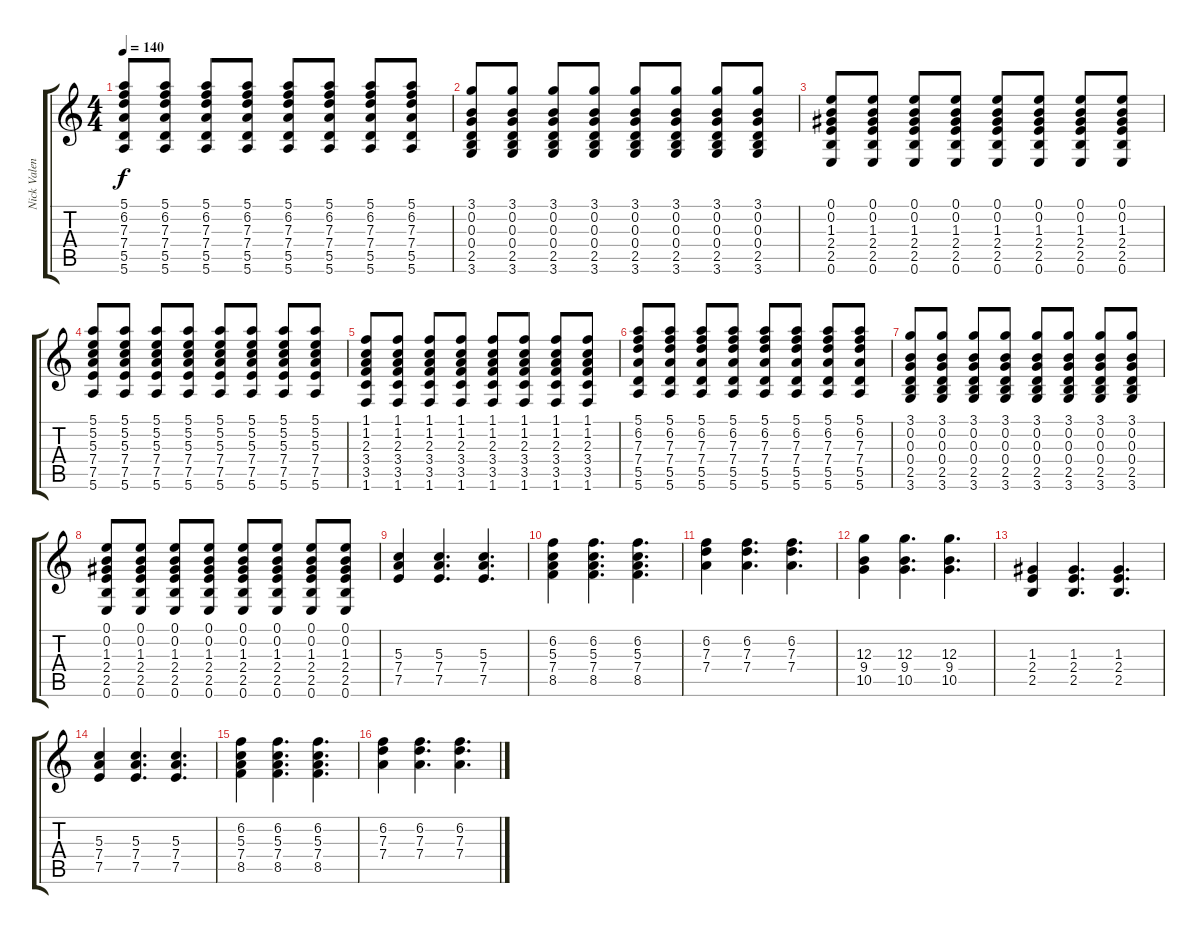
\track ("Nick Valensi" "Nick Valen") {instrument acousticguitarsteel}
\staff {score tabs}
\tuning (E4 B3 G3 D3 A2 E2) {hide}
\ts (4 4)
\tempo 140
\clef g2
\ks c
(5.1 6.2 7.3 7.4 5.5 5.6).8{dy f} (5.1 6.2 7.3 7.4 5.5 5.6).8 (5.1 6.2 7.3 7.4 5.5 5.6).8 (5.1 6.2 7.3 7.4 5.5 5.6).8 (5.1 6.2 7.3 7.4 5.5 5.6).8 (5.1 6.2 7.3 7.4 5.5 5.6).8 (5.1 6.2 7.3 7.4 5.5 5.6).8 (5.1 6.2 7.3 7.4 5.5 5.6).8 |
(3.1 0.2 0.3 0.4 2.5 3.6).8 (3.1 0.2 0.3 0.4 2.5 3.6).8 (3.1 0.2 0.3 0.4 2.5 3.6).8 (3.1 0.2 0.3 0.4 2.5 3.6).8 (3.1 0.2 0.3 0.4 2.5 3.6).8 (3.1 0.2 0.3 0.4 2.5 3.6).8 (3.1 0.2 0.3 0.4 2.5 3.6).8 (3.1 0.2 0.3 0.4 2.5 3.6).8 |
(0.1 0.2 1.3 2.4 2.5 0.6).8 (0.1 0.2 1.3 2.4 2.5 0.6).8 (0.1 0.2 1.3 2.4 2.5 0.6).8 (0.1 0.2 1.3 2.4 2.5 0.6).8 (0.1 0.2 1.3 2.4 2.5 0.6).8 (0.1 0.2 1.3 2.4 2.5 0.6).8 (0.1 0.2 1.3 2.4 2.5 0.6).8 (0.1 0.2 1.3 2.4 2.5 0.6).8 |
(5.1 5.2 5.3 7.4 7.5 5.6).8 (5.1 5.2 5.3 7.4 7.5 5.6).8 (5.1 5.2 5.3 7.4 7.5 5.6).8 (5.1 5.2 5.3 7.4 7.5 5.6).8 (5.1 5.2 5.3 7.4 7.5 5.6).8 (5.1 5.2 5.3 7.4 7.5 5.6).8 (5.1 5.2 5.3 7.4 7.5 5.6).8 (5.1 5.2 5.3 7.4 7.5 5.6).8 |
(1.1 1.2 2.3 3.4 3.5 1.6).8 (1.1 1.2 2.3 3.4 3.5 1.6).8 (1.1 1.2 2.3 3.4 3.5 1.6).8 (1.1 1.2 2.3 3.4 3.5 1.6).8 (1.1 1.2 2.3 3.4 3.5 1.6).8 (1.1 1.2 2.3 3.4 3.5 1.6).8 (1.1 1.2 2.3 3.4 3.5 1.6).8 (1.1 1.2 2.3 3.4 3.5 1.6).8 |
(5.1 6.2 7.3 7.4 5.5 5.6).8 (5.1 6.2 7.3 7.4 5.5 5.6).8 (5.1 6.2 7.3 7.4 5.5 5.6).8 (5.1 6.2 7.3 7.4 5.5 5.6).8 (5.1 6.2 7.3 7.4 5.5 5.6).8 (5.1 6.2 7.3 7.4 5.5 5.6).8 (5.1 6.2 7.3 7.4 5.5 5.6).8 (5.1 6.2 7.3 7.4 5.5 5.6).8 |
(3.1 0.2 0.3 0.4 2.5 3.6).8 (3.1 0.2 0.3 0.4 2.5 3.6).8 (3.1 0.2 0.3 0.4 2.5 3.6).8 (3.1 0.2 0.3 0.4 2.5 3.6).8 (3.1 0.2 0.3 0.4 2.5 3.6).8 (3.1 0.2 0.3 0.4 2.5 3.6).8 (3.1 0.2 0.3 0.4 2.5 3.6).8 (3.1 0.2 0.3 0.4 2.5 3.6).8 |
(0.1 0.2 1.3 2.4 2.5 0.6).8 (0.1 0.2 1.3 2.4 2.5 0.6).8 (0.1 0.2 1.3 2.4 2.5 0.6).8 (0.1 0.2 1.3 2.4 2.5 0.6).8 (0.1 0.2 1.3 2.4 2.5 0.6).8 (0.1 0.2 1.3 2.4 2.5 0.6).8 (0.1 0.2 1.3 2.4 2.5 0.6).8 (0.1 0.2 1.3 2.4 2.5 0.6).8 |
(5.3 7.4 7.5).4 (5.3 7.4 7.5).4{d} (5.3 7.4 7.5).4{d} |
(6.2 5.3 7.4 8.5).4 (6.2 5.3 7.4 8.5).4{d} (6.2 5.3 7.4 8.5).4{d} |
(6.2 7.3 7.4).4 (6.2 7.3 7.4).4{d} (6.2 7.3 7.4).4{d} |
(12.3 9.4 10.5).4 (12.3 9.4 10.5).4{d} (12.3 9.4 10.5).4{d} |
(1.3 2.4 2.5).4 (1.3 2.4 2.5).4{d} (1.3 2.4 2.5).4{d} |
(5.3 7.4 7.5).4 (5.3 7.4 7.5).4{d} (5.3 7.4 7.5).4{d} |
(6.2 5.3 7.4 8.5).4 (6.2 5.3 7.4 8.5).4{d} (6.2 5.3 7.4 8.5).4{d} |
(6.2 7.3 7.4).4 (6.2 7.3 7.4).4{d} (6.2 7.3 7.4).4{d}
